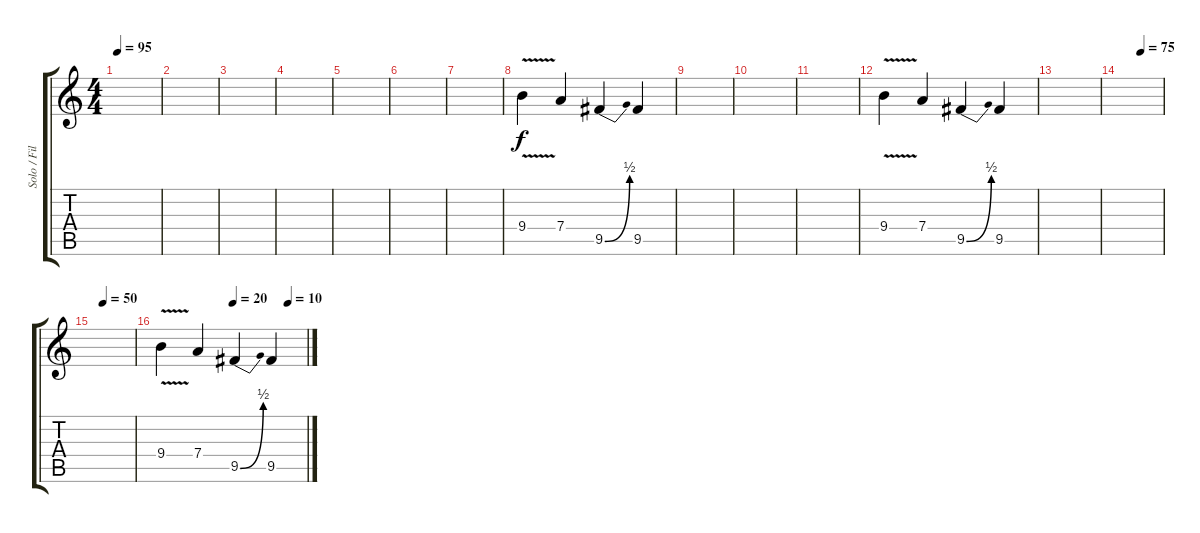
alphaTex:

\track ("Solo / Fill" "Solo / Fil") {instrument overdrivenguitar}
\staff {score tabs}
\tuning (E4 B3 G3 D3 A2 E2) {hide}
\ts (4 4)
\tempo 95
\clef g2
\ks c
|
|
|
|
|
|
|
9.4{v}.4 7.4.4 9.5{be (bend 0 0 60 2)}.4 9.5.4 |
|
|
|
9.4{v}.4 7.4.4 9.5{be (bend 0 0 60 2)}.4 9.5.4 |
|
\tempo (75 0.5)
|
\tempo (50 0.25)
|
\tempo (20 0.5)
\tempo (10 0.875)
9.4{v}.4 7.4.4 9.5{be (bend 0 0 60 2)}.4 9.5.4{volume 0}
